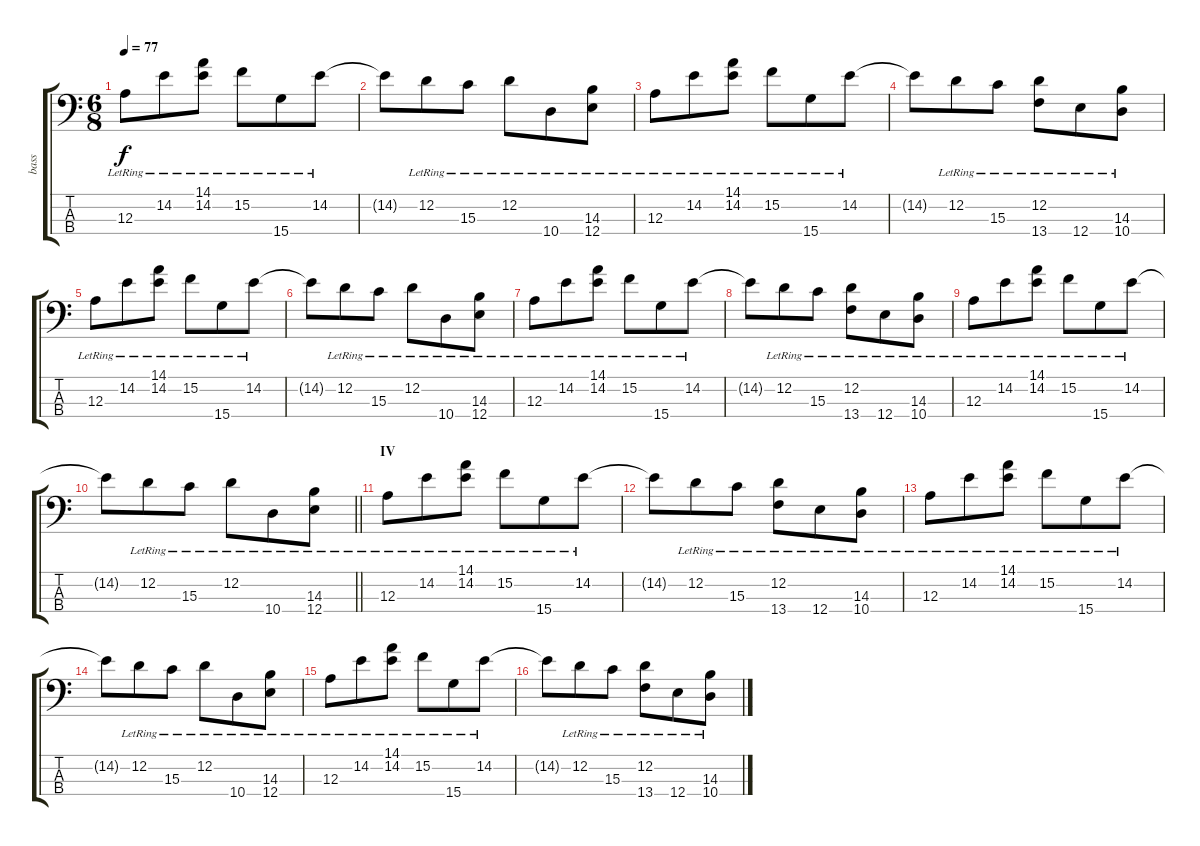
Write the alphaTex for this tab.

\track ("bass" "bass") {instrument electricbasspick}
\staff {score tabs}
\tuning (G2 D2 A1 E1) {hide}
\ts (6 8)
\tempo 77
\clef f4
\ks c
12.3{lr}.8{dy f} 14.2{lr}.8 (14.1{lr} 14.2{lr}).8 15.2{lr}.8 15.4{lr}.8 14.2{lr}.8 |
14.2{t}.8 12.2{lr}.8 15.3{lr}.8 12.2{lr}.8 10.4{lr}.8 (14.3{lr} 12.4{lr}).8 |
12.3{lr}.8 14.2{lr}.8 (14.1{lr} 14.2{lr}).8 15.2{lr}.8 15.4{lr}.8 14.2{lr}.8 |
14.2{t}.8 12.2{lr}.8 15.3{lr}.8 (12.2{lr} 13.4{lr}).8 12.4{lr}.8 (14.3{lr} 10.4{lr}).8 |
12.3{lr}.8 14.2{lr}.8 (14.1{lr} 14.2{lr}).8 15.2{lr}.8 15.4{lr}.8 14.2{lr}.8 |
14.2{t}.8 12.2{lr}.8 15.3{lr}.8 12.2{lr}.8 10.4{lr}.8 (14.3{lr} 12.4{lr}).8 |
12.3{lr}.8 14.2{lr}.8 (14.1{lr} 14.2{lr}).8 15.2{lr}.8 15.4{lr}.8 14.2{lr}.8 |
14.2{t}.8 12.2{lr}.8 15.3{lr}.8 (12.2{lr} 13.4{lr}).8 12.4{lr}.8 (14.3{lr} 10.4{lr}).8 |
12.3{lr}.8 14.2{lr}.8 (14.1{lr} 14.2{lr}).8 15.2{lr}.8 15.4{lr}.8 14.2{lr}.8 |
\barLineRight lightlight
14.2{t}.8 12.2{lr}.8 15.3{lr}.8 12.2{lr}.8 10.4{lr}.8 (14.3{lr} 12.4{lr}).8 |
\section ("" "IV")
12.3{lr}.8 14.2{lr}.8 (14.1{lr} 14.2{lr}).8 15.2{lr}.8 15.4{lr}.8 14.2{lr}.8 |
14.2{t}.8 12.2{lr}.8 15.3{lr}.8 (12.2{lr} 13.4{lr}).8 12.4{lr}.8 (14.3{lr} 10.4{lr}).8 |
12.3{lr}.8 14.2{lr}.8 (14.1{lr} 14.2{lr}).8 15.2{lr}.8 15.4{lr}.8 14.2{lr}.8 |
14.2{t}.8 12.2{lr}.8 15.3{lr}.8 12.2{lr}.8 10.4{lr}.8 (14.3{lr} 12.4{lr}).8 |
12.3{lr}.8 14.2{lr}.8 (14.1{lr} 14.2{lr}).8 15.2{lr}.8 15.4{lr}.8 14.2{lr}.8 |
14.2{t}.8 12.2{lr}.8 15.3{lr}.8 (12.2{lr} 13.4{lr}).8 12.4{lr}.8 (14.3{lr} 10.4{lr}).8
